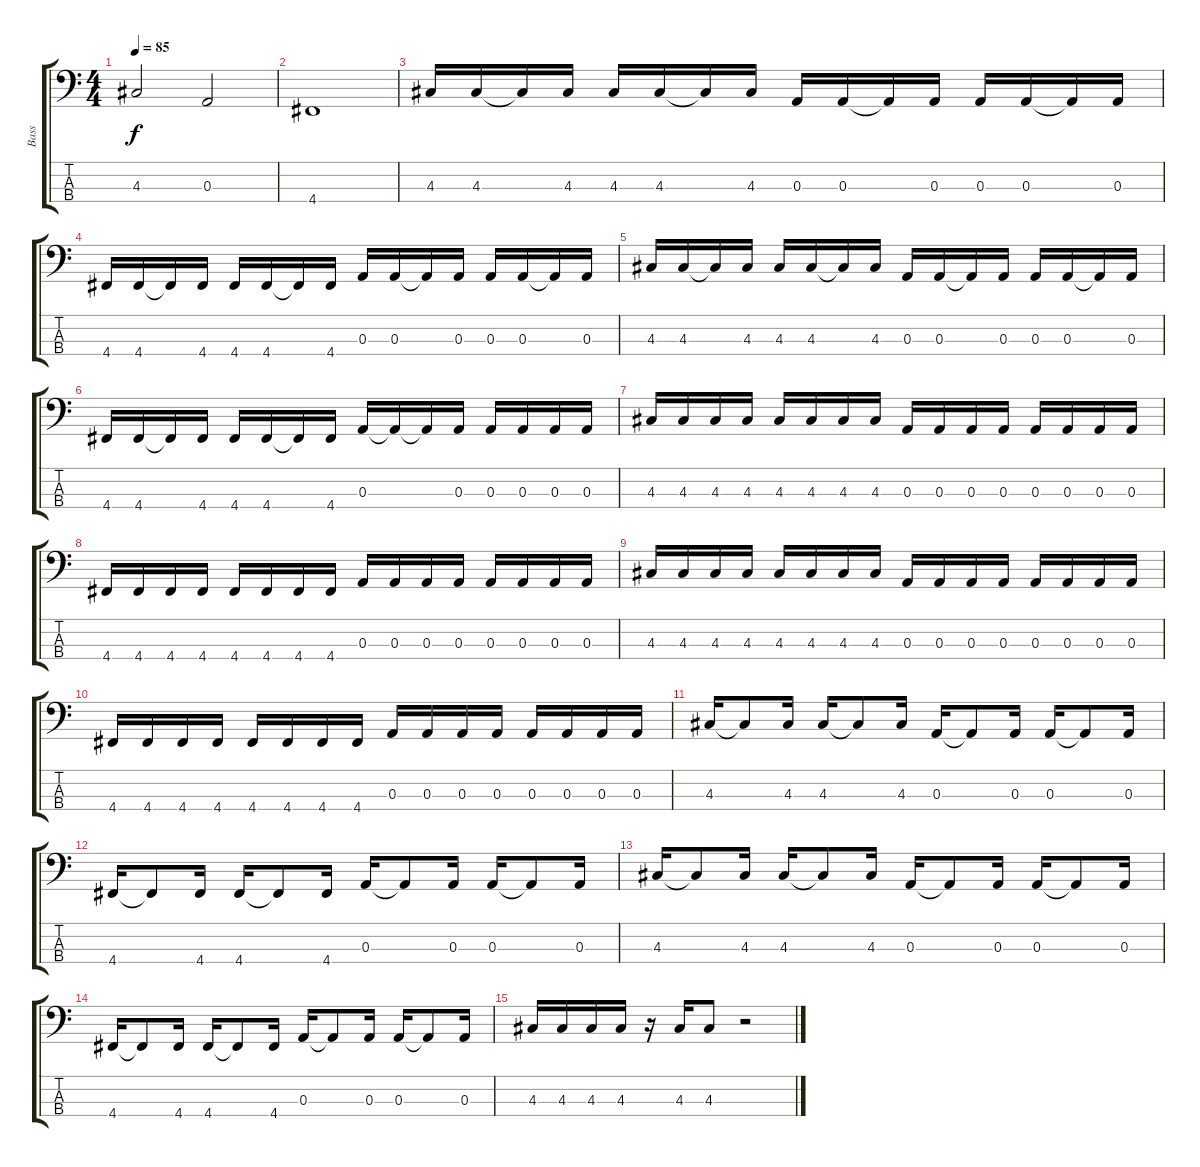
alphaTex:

\track ("Bass" "Bass") {instrument electricbassfinger}
\staff {score tabs}
\tuning (G2 D2 A1 D1) {hide}
\ts (4 4)
\tempo 85
\clef f4
\ks c
4.3.2{dy f} 0.3.2 |
4.4.1 |
4.3.16 4.3.16 4.3{t}.16 4.3.16 4.3.16 4.3.16 4.3{t}.16 4.3.16 0.3.16 0.3.16 0.3{t}.16 0.3.16 0.3.16 0.3.16 0.3{t}.16 0.3.16 |
4.4.16 4.4.16 4.4{t}.16 4.4.16 4.4.16 4.4.16 4.4{t}.16 4.4.16 0.3.16 0.3.16 0.3{t}.16 0.3.16 0.3.16 0.3.16 0.3{t}.16 0.3.16 |
4.3.16 4.3.16 4.3{t}.16 4.3.16 4.3.16 4.3.16 4.3{t}.16 4.3.16 0.3.16 0.3.16 0.3{t}.16 0.3.16 0.3.16 0.3.16 0.3{t}.16 0.3.16 |
4.4.16 4.4.16 4.4{t}.16 4.4.16 4.4.16 4.4.16 4.4{t}.16 4.4.16 0.3.16 0.3{t}.16 0.3{t}.16 0.3.16 0.3.16 0.3.16 0.3.16 0.3.16 |
4.3.16 4.3.16 4.3.16 4.3.16 4.3.16 4.3.16 4.3.16 4.3.16 0.3.16 0.3.16 0.3.16 0.3.16 0.3.16 0.3.16 0.3.16 0.3.16 |
4.4.16 4.4.16 4.4.16 4.4.16 4.4.16 4.4.16 4.4.16 4.4.16 0.3.16 0.3.16 0.3.16 0.3.16 0.3.16 0.3.16 0.3.16 0.3.16 |
4.3.16 4.3.16 4.3.16 4.3.16 4.3.16 4.3.16 4.3.16 4.3.16 0.3.16 0.3.16 0.3.16 0.3.16 0.3.16 0.3.16 0.3.16 0.3.16 |
4.4.16 4.4.16 4.4.16 4.4.16 4.4.16 4.4.16 4.4.16 4.4.16 0.3.16 0.3.16 0.3.16 0.3.16 0.3.16 0.3.16 0.3.16 0.3.16 |
4.3.16 4.3{t}.8 4.3.16 4.3.16 4.3{t}.8 4.3.16 0.3.16 0.3{t}.8 0.3.16 0.3.16 0.3{t}.8 0.3.16 |
4.4.16 4.4{t}.8 4.4.16 4.4.16 4.4{t}.8 4.4.16 0.3.16 0.3{t}.8 0.3.16 0.3.16 0.3{t}.8 0.3.16 |
4.3.16 4.3{t}.8 4.3.16 4.3.16 4.3{t}.8 4.3.16 0.3.16 0.3{t}.8 0.3.16 0.3.16 0.3{t}.8 0.3.16 |
4.4.16 4.4{t}.8 4.4.16 4.4.16 4.4{t}.8 4.4.16 0.3.16 0.3{t}.8 0.3.16 0.3.16 0.3{t}.8 0.3.16 |
4.3.16 4.3.16 4.3.16 4.3.16 r.16 4.3.16 4.3.8 r.2
